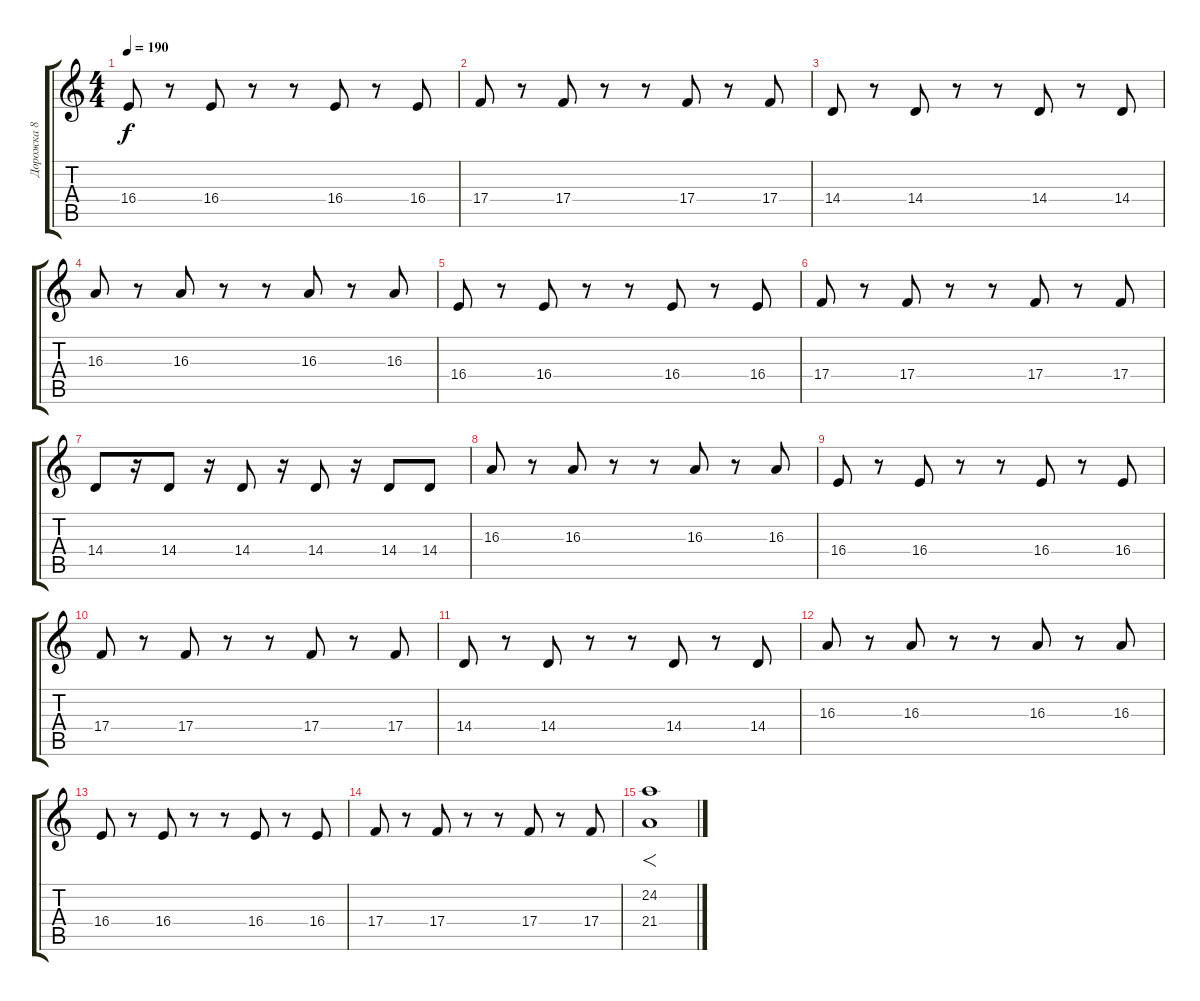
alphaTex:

\track ("Дорожка 8" "Дорожка 8") {instrument lead2sawtooth}
\staff {score tabs}
\tuning (D4 A3 F3 C3 G2 C2) {hide}
\ts (4 4)
\tempo 190
\clef g2
\ks c
16.4.8{dy f} r.8 16.4.8 r.8 r.8 16.4.8 r.8 16.4.8 |
17.4.8 r.8 17.4.8 r.8 r.8 17.4.8 r.8 17.4.8 |
14.4.8 r.8 14.4.8 r.8 r.8 14.4.8 r.8 14.4.8 |
16.3.8 r.8 16.3.8 r.8 r.8 16.3.8 r.8 16.3.8 |
16.4.8 r.8 16.4.8 r.8 r.8 16.4.8 r.8 16.4.8 |
17.4.8 r.8 17.4.8 r.8 r.8 17.4.8 r.8 17.4.8 |
14.4.8 r.16 14.4.8 r.16 14.4.8 r.16 14.4.8 r.16 14.4.8 14.4.8 |
16.3.8 r.8 16.3.8 r.8 r.8 16.3.8 r.8 16.3.8 |
16.4.8 r.8 16.4.8 r.8 r.8 16.4.8 r.8 16.4.8 |
17.4.8 r.8 17.4.8 r.8 r.8 17.4.8 r.8 17.4.8 |
14.4.8 r.8 14.4.8 r.8 r.8 14.4.8 r.8 14.4.8 |
16.3.8 r.8 16.3.8 r.8 r.8 16.3.8 r.8 16.3.8 |
16.4.8 r.8 16.4.8 r.8 r.8 16.4.8 r.8 16.4.8 |
17.4.8 r.8 17.4.8 r.8 r.8 17.4.8 r.8 17.4.8 |
(24.2 21.4).1{f}
